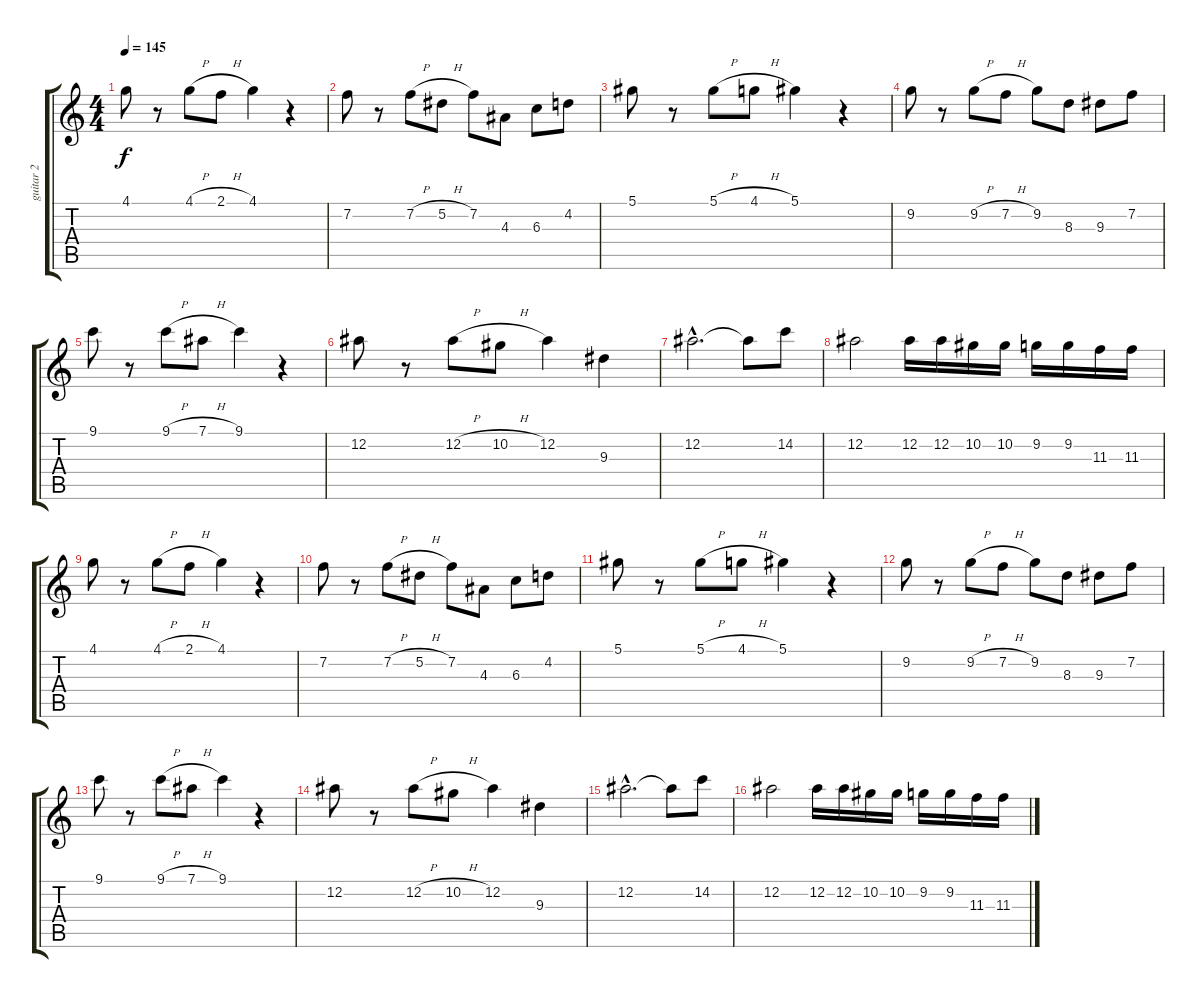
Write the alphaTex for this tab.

\track ("guitar 2" "guitar 2") {instrument distortionguitar}
\staff {score tabs}
\tuning (Eb4 Bb3 Gb3 Db3 Ab2 Eb2) {hide}
\ts (4 4)
\tempo 145
\clef g2
\ks c
4.1.8{dy f} r.8 4.1{h}.8 2.1{h}.8 4.1.4 r.4 |
7.2.8 r.8 7.2{h}.8 5.2{h}.8 7.2.8 4.3.8 6.3.8 4.2.8 |
5.1.8 r.8 5.1{h}.8 4.1{h}.8 5.1.4 r.4 |
9.2.8 r.8 9.2{h}.8 7.2{h}.8 9.2.8 8.3.8 9.3.8 7.2.8 |
9.1.8 r.8 9.1{h}.8 7.1{h}.8 9.1.4 r.4 |
12.2.8 r.8 12.2{h}.8 10.2{h}.8 12.2.4 9.3.4 |
12.2{hac}.2{d} 12.2{t}.8 14.2.8 |
12.2.2 12.2.16{volume 12} 12.2.16 10.2.16 10.2.16 9.2.16 9.2.16 11.3.16 11.3.16 |
4.1.8{volume 5} r.8 4.1{h}.8 2.1{h}.8 4.1.4 r.4 |
7.2.8 r.8 7.2{h}.8 5.2{h}.8 7.2.8 4.3.8 6.3.8 4.2.8 |
5.1.8 r.8 5.1{h}.8 4.1{h}.8 5.1.4 r.4 |
9.2.8 r.8 9.2{h}.8 7.2{h}.8 9.2.8 8.3.8 9.3.8 7.2.8 |
9.1.8 r.8 9.1{h}.8 7.1{h}.8 9.1.4 r.4 |
12.2.8 r.8 12.2{h}.8 10.2{h}.8 12.2.4 9.3.4 |
12.2{hac}.2{d} 12.2{t}.8 14.2.8 |
12.2.2 12.2.16{volume 3} 12.2.16 10.2.16 10.2.16 9.2.16 9.2.16 11.3.16 11.3.16
